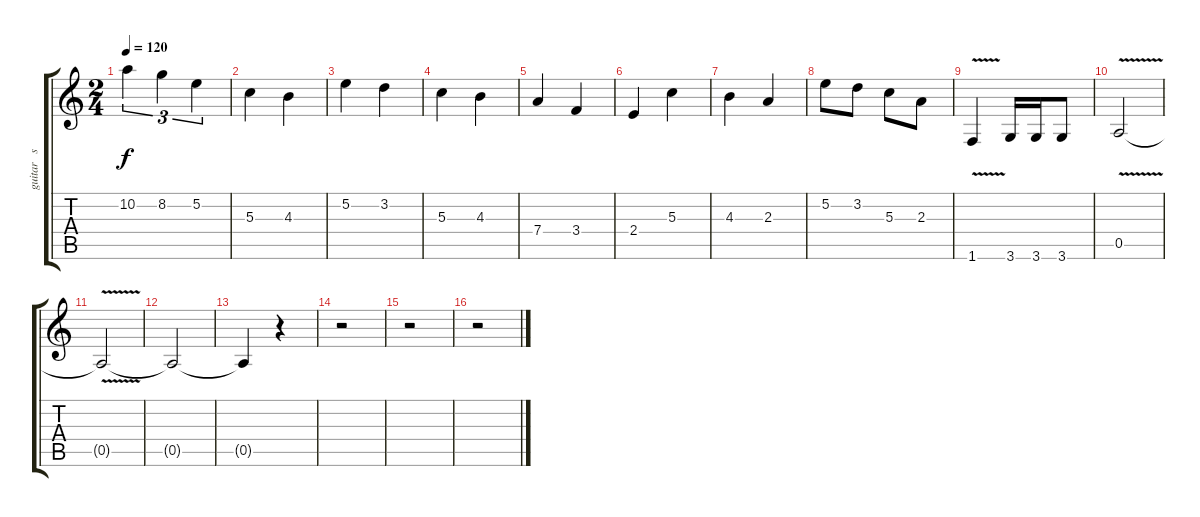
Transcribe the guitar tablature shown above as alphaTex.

\track ("guitar   solo    two" "guitar   s") {instrument overdrivenguitar}
\staff {score tabs}
\tuning (E4 B3 G3 D3 A2 E2) {hide}
\ts (2 4)
\tempo 120
\clef g2
\ks c
10.2.4{tu (3 2) dy f} 8.2.4{tu (3 2)} 5.2.4{tu (3 2)} |
5.3.4 4.3.4 |
5.2.4 3.2.4 |
5.3.4 4.3.4 |
7.4.4 3.4.4 |
2.4.4 5.3.4 |
4.3.4 2.3.4 |
5.2.8 3.2.8 5.3.8 2.3.8 |
1.6{v}.4 3.6.16 3.6.16 3.6.8 |
0.5{v}.2 |
0.5{t}.2 |
0.5{t}.2 |
0.5{t}.4 r.4 |
r.2 |
r.2 |
r.2
